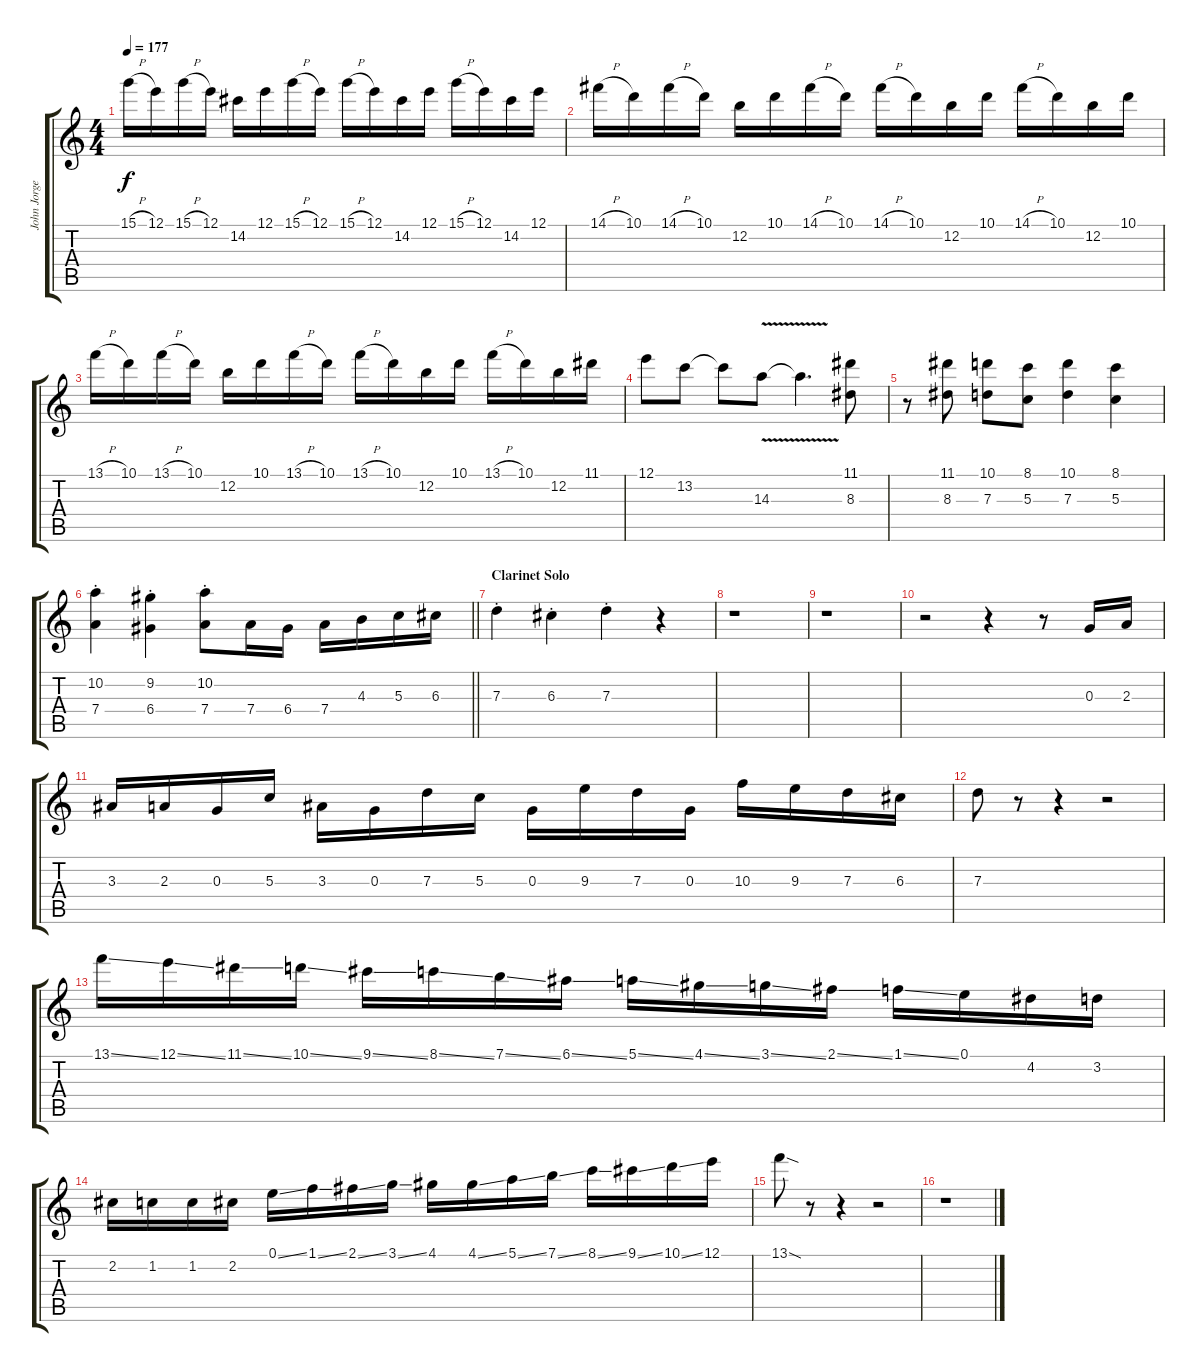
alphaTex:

\track ("John Jorgenson - Lead Acoustic" "John Jorge") {instrument acousticguitarsteel}
\staff {score tabs}
\tuning (E4 B3 G3 D3 A2 E2) {hide}
\ts (4 4)
\tempo 177
\clef g2
\ks c
15.1{h}.16{dy f} 12.1.16 15.1{h}.16 12.1.16 14.2.16 12.1.16 15.1{h}.16 12.1.16 15.1{h}.16 12.1.16 14.2.16 12.1.16 15.1{h}.16 12.1.16 14.2.16 12.1.16 |
14.1{h}.16 10.1.16 14.1{h}.16 10.1.16 12.2.16 10.1.16 14.1{h}.16 10.1.16 14.1{h}.16 10.1.16 12.2.16 10.1.16 14.1{h}.16 10.1.16 12.2.16 10.1.16 |
13.1{h}.16 10.1.16 13.1{h}.16 10.1.16 12.2.16 10.1.16 13.1{h}.16 10.1.16 13.1{h}.16 10.1.16 12.2.16 10.1.16 13.1{h}.16 10.1.16 12.2.16 11.1.16 |
12.1.8 13.2.8 13.2{t}.8 14.3{v}.8 14.3{t}.4{d} (11.1 8.3).8 |
r.8 (11.1 8.3).8 (10.1 7.3).8 (8.1 5.3).8 (10.1 7.3).4 (8.1 5.3).4 |
\barLineRight lightlight
(10.2{st} 7.4{st}).4 (9.2{st} 6.4{st}).4 (10.2{st} 7.4{st}).8 7.4.16 6.4.16 7.4.16 4.3.16 5.3.16 6.3.16 |
\section ("" "Clarinet Solo")
7.3{st}.4 6.3{st}.4 7.3{st}.4 r.4 |
r.1 |
r.1 |
r.2 r.4 r.8 0.3.16 2.3.16 |
3.3.16 2.3.16 0.3.16 5.3.16 3.3.16 0.3.16 7.3.16 5.3.16 0.3.16 9.3.16 7.3.16 0.3.16 10.3.16 9.3.16 7.3.16 6.3.16 |
7.3.8 r.8 r.4 r.2 |
13.1{ss}.16 12.1{ss}.16 11.1{ss}.16 10.1{ss}.16 9.1{ss}.16 8.1{ss}.16 7.1{ss}.16 6.1{ss}.16 5.1{ss}.16 4.1{ss}.16 3.1{ss}.16 2.1{ss}.16 1.1{ss}.16 0.1.16 4.2.16 3.2.16 |
2.2.16 1.2.16 1.2.16 2.2.16 0.1{ss}.16 1.1{ss}.16 2.1{ss}.16 3.1{ss}.16 4.1.16 4.1{ss}.16 5.1{ss}.16 7.1{ss}.16 8.1{ss}.16 9.1{ss}.16 10.1{ss}.16 12.1.16 |
13.1{sod}.8 r.8 r.4 r.2 |
r.1
